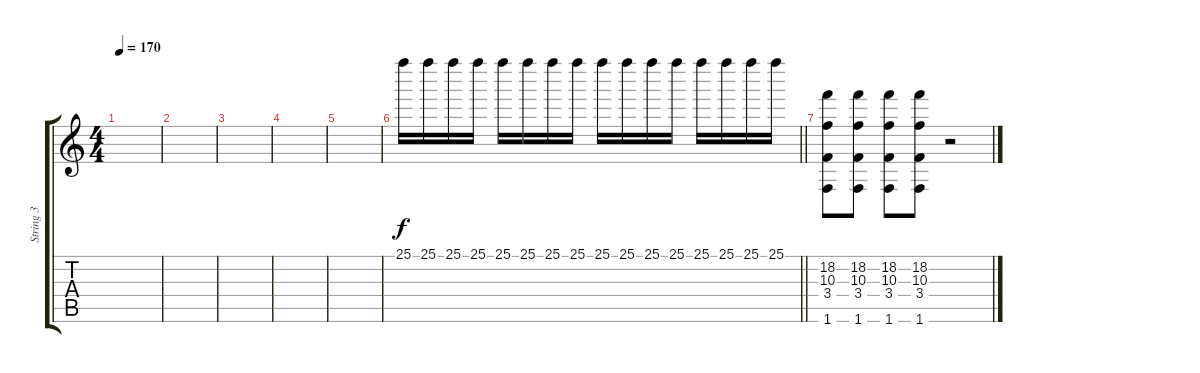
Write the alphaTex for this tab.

\track ("String 3" "String 3") {instrument electricbassfinger}
\staff {score tabs}
\tuning (E4 B3 G3 D3 A2 E2) {hide}
\ts (4 4)
\tempo 170
\clef g2
\ks c
|
|
|
|
|
\barLineRight lightlight
25.1.16 25.1.16 25.1.16 25.1.16 25.1.16 25.1.16 25.1.16 25.1.16 25.1.16 25.1.16 25.1.16 25.1.16 25.1.16 25.1.16 25.1.16 25.1.16 |
(18.2 10.3 3.4 1.6).8 (18.2 10.3 3.4 1.6).8 (18.2 10.3 3.4 1.6).8 (18.2 10.3 3.4 1.6).8 r.2
